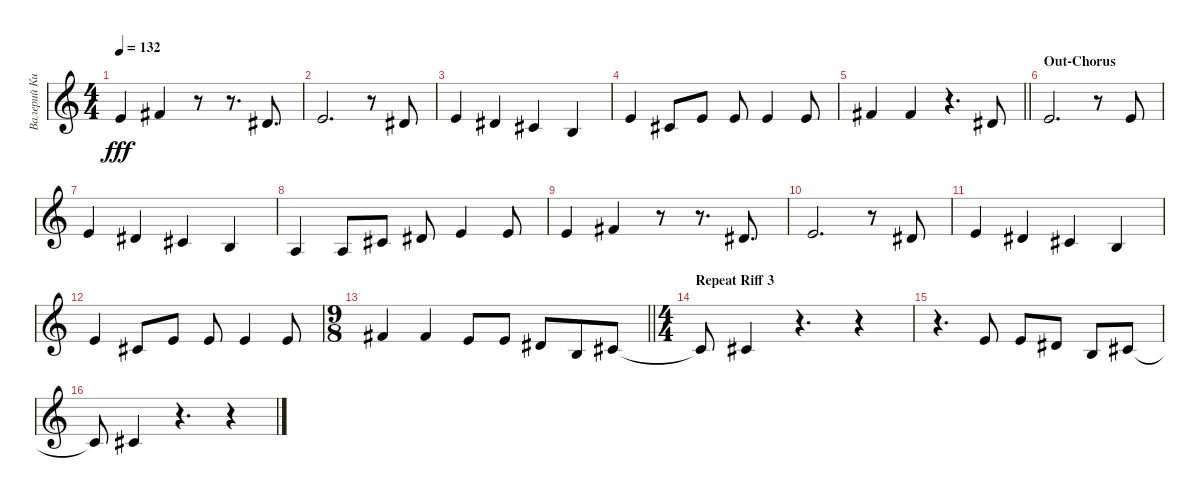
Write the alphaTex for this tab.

\track ("Валерий Кипелов" "Валерий Ки") {instrument altosax}
\staff {score}
\tuning (E4 B3 G3 D3 A2 E2 B1) {hide}
\ts (4 4)
\tempo 132
\clef g2
\ks c
0.1.4{dy fff} 2.1.4 r.8 r.8{d} 4.2.8{d} |
0.1.2{d} r.8 4.2.8 |
0.1.4 4.2.4 2.2.4 0.2.4 |
0.1.4 2.2.8 0.1.8 0.1.8 0.1.4 0.1.8 |
\barLineRight lightlight
2.1.4 2.1.4 r.4{d} 4.2.8 |
\section ("" "Out-Chorus")
0.1.2{d} r.8 0.1.8 |
0.1.4 4.2.4 2.2.4 0.2.4 |
2.3.4 2.3.8 2.2.8 4.2.8 0.1.4 0.1.8 |
0.1.4 2.1.4 r.8 r.8{d} 4.2.8{d} |
0.1.2{d} r.8 4.2.8 |
0.1.4 4.2.4 2.2.4 0.2.4 |
0.1.4 2.2.8 0.1.8 0.1.8 0.1.4 0.1.8 |
\ts (9 8)
\barLineRight lightlight
2.1.4 2.1.4 0.1.8 0.1.8 4.2.8 0.2.8 2.2.8 |
\ts (4 4)
\section ("" "Repeat Riff 3")
2.2{t}.8 2.2.4 r.4{d} r.4 |
r.4{d} 0.1.8 0.1.8 4.2.8 0.2.8 2.2.8 |
2.2{t}.8 2.2.4 r.4{d} r.4
